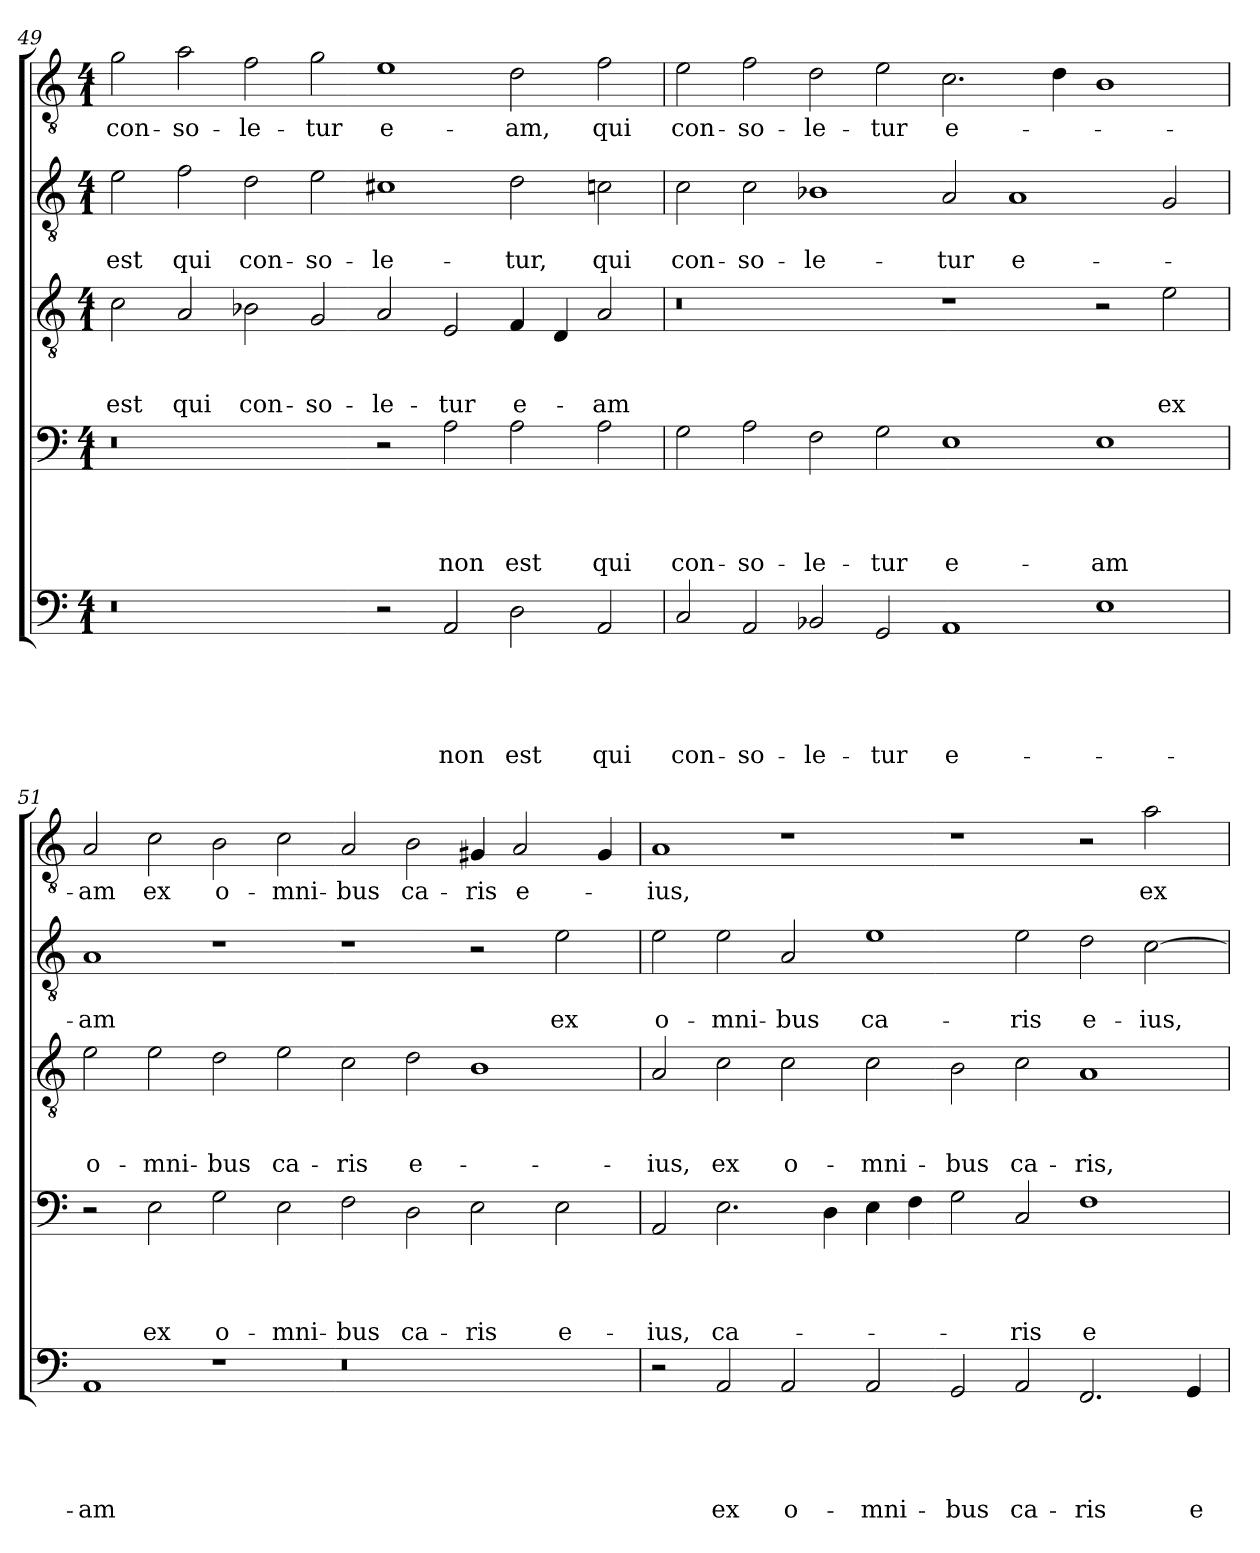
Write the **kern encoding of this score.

**kern	**text	**text	**text	**text	**text	**kern	**text	**text	**text	**text	**kern	**text	**text	**text	**kern	**text	**text	**kern	**text
*part5	*part5	*part5	*part5	*part5	*part5	*part4	*part4	*part4	*part4	*part4	*part3	*part3	*part3	*part3	*part2	*part2	*part2	*part1	*part1
*staff5	*staff5	*staff5	*staff5	*staff5	*staff5	*staff4	*staff4	*staff4	*staff4	*staff4	*staff3	*staff3	*staff3	*staff3	*staff2	*staff2	*staff2	*staff1	*staff1
*clefF4	*	*	*	*	*	*clefF4	*	*	*	*	*clefGv2	*	*	*	*clefGv2	*	*	*clefGv2	*
*k[]	*	*	*	*	*	*k[]	*	*	*	*	*k[]	*	*	*	*k[]	*	*	*k[]	*
*C:	*	*	*	*	*	*C:	*	*	*	*	*C:	*	*	*	*C:	*	*	*C:	*
*M4/1	*	*	*	*	*	*M4/1	*	*	*	*	*M4/1	*	*	*	*M4/1	*	*	*M4/1	*
=49	=49	=49	=49	=49	=49	=49	=49	=49	=49	=49	=49	=49	=49	=49	=49	=49	=49	=49	=49
!	!	!	!	!	!	!	!	!	!	!	!	!	!	!LO:LY:b	!	!	!LO:LY:b	!	!LO:LY:b
0r	.	.	.	.	.	0r	.	.	.	.	2c\	.	.	est	2e\	.	est	2g\	con-
!	!	!	!	!	!	!	!	!	!	!	!	!	!	!LO:LY:b	!	!	!LO:LY:b	!	!LO:LY:b
.	.	.	.	.	.	.	.	.	.	.	2A/	.	.	qui	2f\	.	qui	2a\	-so-
!	!	!	!	!	!	!	!	!	!	!	!	!	!	!LO:LY:b	!	!	!LO:LY:b	!	!LO:LY:b
.	.	.	.	.	.	.	.	.	.	.	2B-X\	.	.	con-	2d\	.	con-	2f\	-le-
!	!	!	!	!	!	!	!	!	!	!	!	!	!	!LO:LY:b	!	!	!LO:LY:b	!	!LO:LY:b
.	.	.	.	.	.	.	.	.	.	.	2G/	.	.	-so-	2e\	.	-so-	2g\	-tur
!	!	!	!	!	!	!	!	!	!	!	!	!	!	!LO:LY:b	!	!	!LO:LY:b	!	!LO:LY:b
2r	.	.	.	.	.	2r	.	.	.	.	2A/	.	.	-le-	1c#X	.	-le-	1e	e-
!	!	!	!	!	!LO:LY:b	!	!	!	!	!LO:LY:b	!	!	!	!LO:LY:b	!	!	!	!	!
2AA/	.	.	.	.	non	2A\	.	.	.	non	2E/	.	.	-tur	.	.	.	.	.
!	!	!	!	!	!LO:LY:b	!	!	!	!	!LO:LY:b	!	!	!	!LO:LY:b	!	!	!LO:LY:b	!	!LO:LY:b
2D\	.	.	.	.	est	2A\	.	.	.	est	4F/	.	.	e-	2d\	.	-tur,	2d\	-am,
.	.	.	.	.	.	.	.	.	.	.	4D/	.	.	.	.	.	.	.	.
!	!	!	!	!	!LO:LY:b	!	!	!	!	!LO:LY:b	!	!	!	!LO:LY:b	!	!	!LO:LY:b	!	!LO:LY:b
2AA/	.	.	.	.	qui	2A\	.	.	.	qui	2A/	.	.	-am	2cn\	.	qui	2f\	qui
=50	=50	=50	=50	=50	=50	=50	=50	=50	=50	=50	=50	=50	=50	=50	=50	=50	=50	=50	=50
!	!	!	!	!	!LO:LY:b	!	!	!	!	!LO:LY:b	!	!	!	!	!	!	!LO:LY:b	!	!LO:LY:b
2C/	.	.	.	.	con-	2G\	.	.	.	con-	0r	.	.	.	2c\	.	con-	2e\	con-
!	!	!	!	!	!LO:LY:b	!	!	!	!	!LO:LY:b	!	!	!	!	!	!	!LO:LY:b	!	!LO:LY:b
2AA/	.	.	.	.	-so-	2A\	.	.	.	-so-	.	.	.	.	2c\	.	-so-	2f\	-so-
!	!	!	!	!	!LO:LY:b	!	!	!	!	!LO:LY:b	!	!	!	!	!	!	!LO:LY:b	!	!LO:LY:b
2BB-X/	.	.	.	.	-le-	2F\	.	.	.	-le-	.	.	.	.	1B-X	.	-le-	2d\	-le-
!	!	!	!	!	!LO:LY:b	!	!	!	!	!LO:LY:b	!	!	!	!	!	!	!	!	!LO:LY:b
2GG/	.	.	.	.	-tur	2G\	.	.	.	-tur	.	.	.	.	.	.	.	2e\	-tur
!	!	!	!	!	!LO:LY:b	!	!	!	!	!LO:LY:b	!	!	!	!	!	!	!LO:LY:b	!	!LO:LY:b
1AA	.	.	.	.	e-	1E	.	.	.	e-	1r	.	.	.	2A/	.	-tur	2.c\	e-
!	!	!	!	!	!	!	!	!	!	!	!	!	!	!	!	!	!LO:LY:b	!	!
.	.	.	.	.	.	.	.	.	.	.	.	.	.	.	1A	.	e-	.	.
.	.	.	.	.	.	.	.	.	.	.	.	.	.	.	.	.	.	4d\	.
!	!	!	!	!	!	!	!	!	!	!LO:LY:b	!	!	!	!	!	!	!	!	!
1E	.	.	.	.	.	1E	.	.	.	-am	2r	.	.	.	.	.	.	1B	.
!	!	!	!	!	!	!	!	!	!	!	!	!	!	!LO:LY:b	!	!	!	!	!
.	.	.	.	.	.	.	.	.	.	.	2e\	.	.	ex	2G/	.	.	.	.
!!LO:PB:g=z
=51	=51	=51	=51	=51	=51	=51	=51	=51	=51	=51	=51	=51	=51	=51	=51	=51	=51	=51	=51
!	!	!	!	!	!LO:LY:b	!	!	!	!	!	!	!	!	!LO:LY:b	!	!	!LO:LY:b	!	!LO:LY:b
1AA	.	.	.	.	-am	2r	.	.	.	.	2e\	.	.	o-	1A	.	-am	2A/	-am
!	!	!	!	!	!	!	!	!	!	!LO:LY:b	!	!	!	!LO:LY:b	!	!	!	!	!LO:LY:b
.	.	.	.	.	.	2E\	.	.	.	ex	2e\	.	.	-mni-	.	.	.	2c\	ex
!	!	!	!	!	!	!	!	!	!	!LO:LY:b	!	!	!	!LO:LY:b	!	!	!	!	!LO:LY:b
1r	.	.	.	.	.	2G\	.	.	.	o-	2d\	.	.	-bus	1r	.	.	2B\	o-
!	!	!	!	!	!	!	!	!	!	!LO:LY:b	!	!	!	!LO:LY:b	!	!	!	!	!LO:LY:b
.	.	.	.	.	.	2E\	.	.	.	-mni-	2e\	.	.	ca-	.	.	.	2c\	-mni-
!	!	!	!	!	!	!	!	!	!	!LO:LY:b	!	!	!	!LO:LY:b	!	!	!	!	!LO:LY:b
0r	.	.	.	.	.	2F\	.	.	.	-bus	2c\	.	.	-ris	1r	.	.	2A/	-bus
!	!	!	!	!	!	!	!	!	!	!LO:LY:b	!	!	!	!LO:LY:b	!	!	!	!	!LO:LY:b
.	.	.	.	.	.	2D\	.	.	.	ca-	2d\	.	.	e-	.	.	.	2B\	ca-
!	!	!	!	!	!	!	!	!	!	!LO:LY:b	!	!	!	!	!	!	!	!	!LO:LY:b
.	.	.	.	.	.	2E\	.	.	.	-ris	1B	.	.	.	2r	.	.	4G#X/	-ris
!	!	!	!	!	!	!	!	!	!	!	!	!	!	!	!	!	!	!	!LO:LY:b
.	.	.	.	.	.	.	.	.	.	.	.	.	.	.	.	.	.	2A/	e-
!	!	!	!	!	!	!	!	!	!	!LO:LY:b	!	!	!	!	!	!	!LO:LY:b	!	!
.	.	.	.	.	.	2E\	.	.	.	e-	.	.	.	.	2e\	.	ex	.	.
.	.	.	.	.	.	.	.	.	.	.	.	.	.	.	.	.	.	4G#/	.
=52	=52	=52	=52	=52	=52	=52	=52	=52	=52	=52	=52	=52	=52	=52	=52	=52	=52	=52	=52
!	!	!	!	!	!	!	!	!	!	!LO:LY:b	!	!	!	!LO:LY:b	!	!	!LO:LY:b	!	!LO:LY:b
2r	.	.	.	.	.	2AA/	.	.	.	-ius,	2A/	.	.	-ius,	2e\	.	o-	1A	-ius,
!	!	!	!	!	!LO:LY:b	!	!	!	!	!LO:LY:b	!	!	!	!LO:LY:b	!	!	!LO:LY:b	!	!
2AA/	.	.	.	.	ex	2.E\	.	.	.	ca-	2c\	.	.	ex	2e\	.	-mni-	.	.
!	!	!	!	!	!LO:LY:b	!	!	!	!	!	!	!	!	!LO:LY:b	!	!	!LO:LY:b	!	!
2AA/	.	.	.	.	o-	.	.	.	.	.	2c\	.	.	o-	2A/	.	-bus	1r	.
.	.	.	.	.	.	4D\	.	.	.	.	.	.	.	.	.	.	.	.	.
!	!	!	!	!	!LO:LY:b	!	!	!	!	!	!	!	!	!LO:LY:b	!	!	!LO:LY:b	!	!
2AA/	.	.	.	.	-mni-	4E\	.	.	.	.	2c\	.	.	-mni-	1e	.	ca-	.	.
.	.	.	.	.	.	4F\	.	.	.	.	.	.	.	.	.	.	.	.	.
!	!	!	!	!	!LO:LY:b	!	!	!	!	!	!	!	!	!LO:LY:b	!	!	!	!	!
2GG/	.	.	.	.	-bus	2G\	.	.	.	.	2B\	.	.	-bus	.	.	.	1r	.
!	!	!	!	!	!LO:LY:b	!	!	!	!	!LO:LY:b	!	!	!	!LO:LY:b	!	!	!LO:LY:b	!	!
2AA/	.	.	.	.	ca-	2C/	.	.	.	-ris	2c\	.	.	ca-	2e\	.	-ris	.	.
!	!	!	!	!	!LO:LY:b	!	!	!	!	!LO:LY:b	!	!	!	!LO:LY:b	!	!	!LO:LY:b	!	!
2.FF/	.	.	.	.	-ris	1F	.	.	.	e-	1A	.	.	-ris,	2d\	.	e-	2r	.
!	!	!	!	!	!	!	!	!	!	!	!	!	!	!	!	!	!LO:LY:b	!	!LO:LY:b
.	.	.	.	.	.	.	.	.	.	.	.	.	.	.	[2c\	.	-ius,	2a\	ex
!	!	!	!	!	!LO:LY:b	!	!	!	!	!	!	!	!	!	!	!	!	!	!
4GG/	.	.	.	.	e-	.	.	.	.	.	.	.	.	.	.	.	.	.	.
=	=	=	=	=	=	=	=	=	=	=	=	=	=	=	=	=	=	=	=
*-	*-	*-	*-	*-	*-	*-	*-	*-	*-	*-	*-	*-	*-	*-	*-	*-	*-	*-	*-
